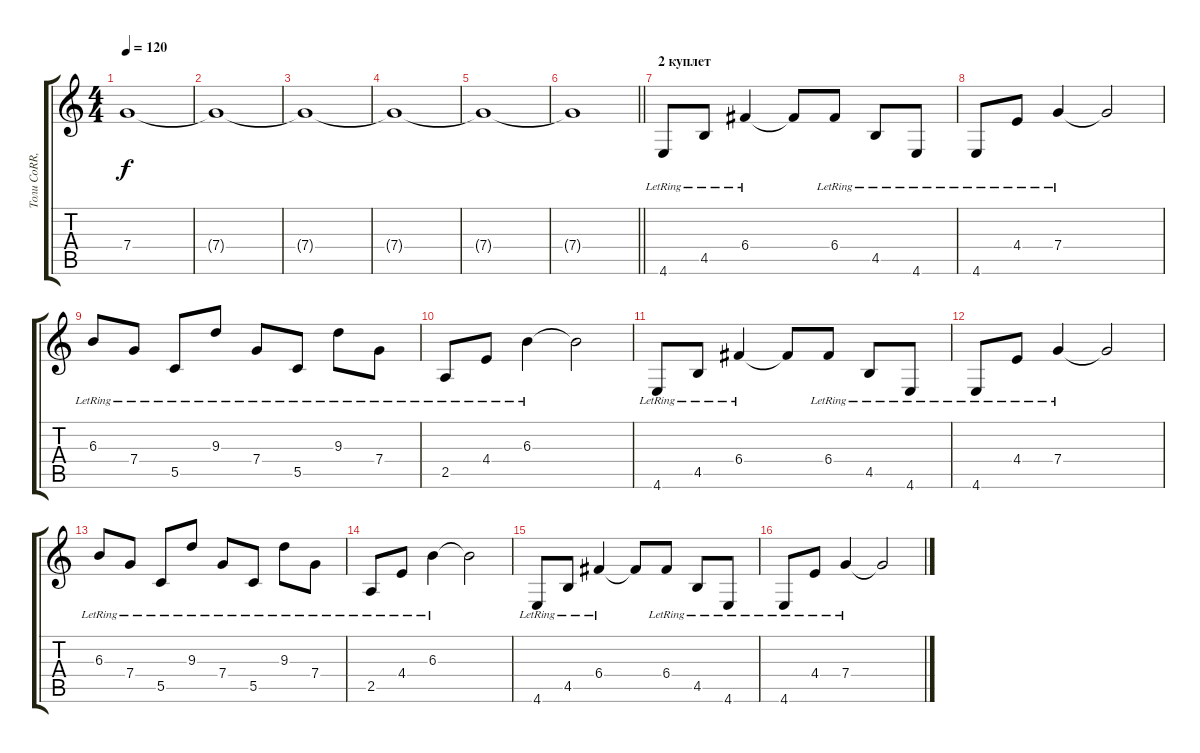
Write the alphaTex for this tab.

\track ("Толи CoRR, толи DeNo" "Толи CoRR,") {instrument electricguitarclean}
\staff {score tabs}
\tuning (D4 A3 F3 C3 G2 C2) {hide}
\ts (4 4)
\tempo 120
\clef g2
\ks c
7.4{t}.1{dy f} |
7.4{t}.1 |
7.4{t}.1 |
7.4{t}.1 |
7.4{t}.1 |
\barLineRight lightlight
7.4{t}.1 |
\section ("" "2 куплет")
4.6{lr}.8 4.5{lr}.8 6.4{lr}.4 6.4{t}.8 6.4{lr}.8 4.5{lr}.8 4.6{lr}.8 |
4.6{lr}.8 4.4{lr}.8 7.4{lr}.4 7.4{t}.2 |
6.3{lr}.8 7.4{lr}.8 5.5{lr}.8 9.3{lr}.8 7.4{lr}.8 5.5{lr}.8 9.3{lr}.8 7.4{lr}.8 |
2.5{lr}.8 4.4{lr}.8 6.3{lr}.4 6.3{t}.2 |
4.6{lr}.8 4.5{lr}.8 6.4{lr}.4 6.4{t}.8 6.4{lr}.8 4.5{lr}.8 4.6{lr}.8 |
4.6{lr}.8 4.4{lr}.8 7.4{lr}.4 7.4{t}.2 |
6.3{lr}.8 7.4{lr}.8 5.5{lr}.8 9.3{lr}.8 7.4{lr}.8 5.5{lr}.8 9.3{lr}.8 7.4{lr}.8 |
2.5{lr}.8 4.4{lr}.8 6.3{lr}.4 6.3{t}.2 |
4.6{lr}.8 4.5{lr}.8 6.4{lr}.4 6.4{t}.8 6.4{lr}.8 4.5{lr}.8 4.6{lr}.8 |
4.6{lr}.8 4.4{lr}.8 7.4{lr}.4 7.4{t}.2
